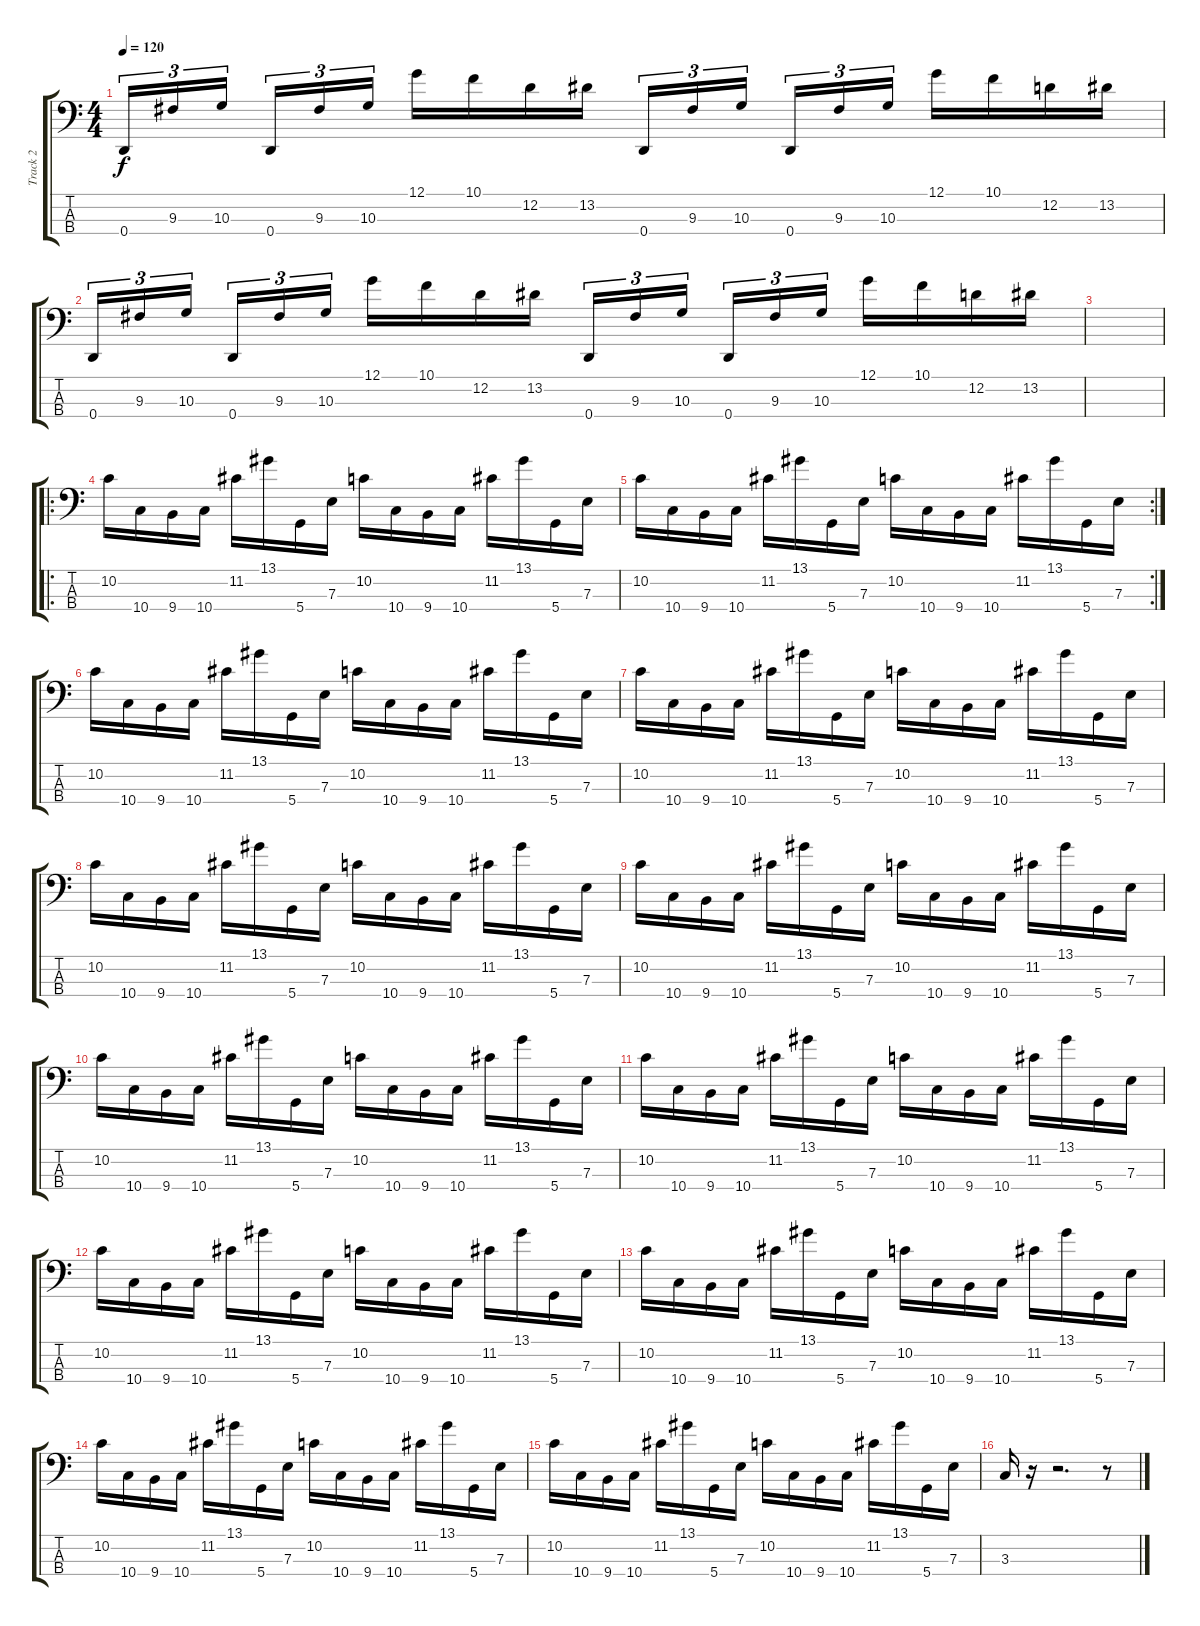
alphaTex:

\track ("Track 2" "Track 2") {instrument distortionguitar}
\staff {score tabs}
\tuning (G2 D2 A1 D1) {hide}
\ts (4 4)
\tempo 120
\clef f4
\ks c
0.4.16{tu (3 2) dy f} 9.3.16{tu (3 2)} 10.3.16{tu (3 2) beam splitsecondary} 0.4.16{tu (3 2)} 9.3.16{tu (3 2)} 10.3.16{tu (3 2)} 12.1.16 10.1.16 12.2.16 13.2.16 0.4.16{tu (3 2)} 9.3.16{tu (3 2)} 10.3.16{tu (3 2) beam splitsecondary} 0.4.16{tu (3 2)} 9.3.16{tu (3 2)} 10.3.16{tu (3 2)} 12.1.16 10.1.16 12.2.16 13.2.16 |
0.4.16{tu (3 2)} 9.3.16{tu (3 2)} 10.3.16{tu (3 2) beam splitsecondary} 0.4.16{tu (3 2)} 9.3.16{tu (3 2)} 10.3.16{tu (3 2)} 12.1.16 10.1.16 12.2.16 13.2.16 0.4.16{tu (3 2)} 9.3.16{tu (3 2)} 10.3.16{tu (3 2) beam splitsecondary} 0.4.16{tu (3 2)} 9.3.16{tu (3 2)} 10.3.16{tu (3 2)} 12.1.16 10.1.16 12.2.16 13.2.16 |
|
\ro
10.2.16 10.4.16 9.4.16 10.4.16 11.2.16 13.1.16 5.4.16 7.3.16 10.2.16 10.4.16 9.4.16 10.4.16 11.2.16 13.1.16 5.4.16 7.3.16 |
\rc 2
10.2.16 10.4.16 9.4.16 10.4.16 11.2.16 13.1.16 5.4.16 7.3.16 10.2.16 10.4.16 9.4.16 10.4.16 11.2.16 13.1.16 5.4.16 7.3.16 |
10.2.16 10.4.16 9.4.16 10.4.16 11.2.16 13.1.16 5.4.16 7.3.16 10.2.16 10.4.16 9.4.16 10.4.16 11.2.16 13.1.16 5.4.16 7.3.16 |
10.2.16 10.4.16 9.4.16 10.4.16 11.2.16 13.1.16 5.4.16 7.3.16 10.2.16 10.4.16 9.4.16 10.4.16 11.2.16 13.1.16 5.4.16 7.3.16 |
10.2.16 10.4.16 9.4.16 10.4.16 11.2.16 13.1.16 5.4.16 7.3.16 10.2.16 10.4.16 9.4.16 10.4.16 11.2.16 13.1.16 5.4.16 7.3.16 |
10.2.16 10.4.16 9.4.16 10.4.16 11.2.16 13.1.16 5.4.16 7.3.16 10.2.16 10.4.16 9.4.16 10.4.16 11.2.16 13.1.16 5.4.16 7.3.16 |
10.2.16 10.4.16 9.4.16 10.4.16 11.2.16 13.1.16 5.4.16 7.3.16 10.2.16 10.4.16 9.4.16 10.4.16 11.2.16 13.1.16 5.4.16 7.3.16 |
10.2.16 10.4.16 9.4.16 10.4.16 11.2.16 13.1.16 5.4.16 7.3.16 10.2.16 10.4.16 9.4.16 10.4.16 11.2.16 13.1.16 5.4.16 7.3.16 |
10.2.16 10.4.16 9.4.16 10.4.16 11.2.16 13.1.16 5.4.16 7.3.16 10.2.16 10.4.16 9.4.16 10.4.16 11.2.16 13.1.16 5.4.16 7.3.16 |
10.2.16 10.4.16 9.4.16 10.4.16 11.2.16 13.1.16 5.4.16 7.3.16 10.2.16 10.4.16 9.4.16 10.4.16 11.2.16 13.1.16 5.4.16 7.3.16 |
10.2.16 10.4.16 9.4.16 10.4.16 11.2.16 13.1.16 5.4.16 7.3.16 10.2.16 10.4.16 9.4.16 10.4.16 11.2.16 13.1.16 5.4.16 7.3.16 |
10.2.16 10.4.16 9.4.16 10.4.16 11.2.16 13.1.16 5.4.16 7.3.16 10.2.16 10.4.16 9.4.16 10.4.16 11.2.16 13.1.16 5.4.16 7.3.16 |
3.3.16 r.16 r.2{d} r.8
